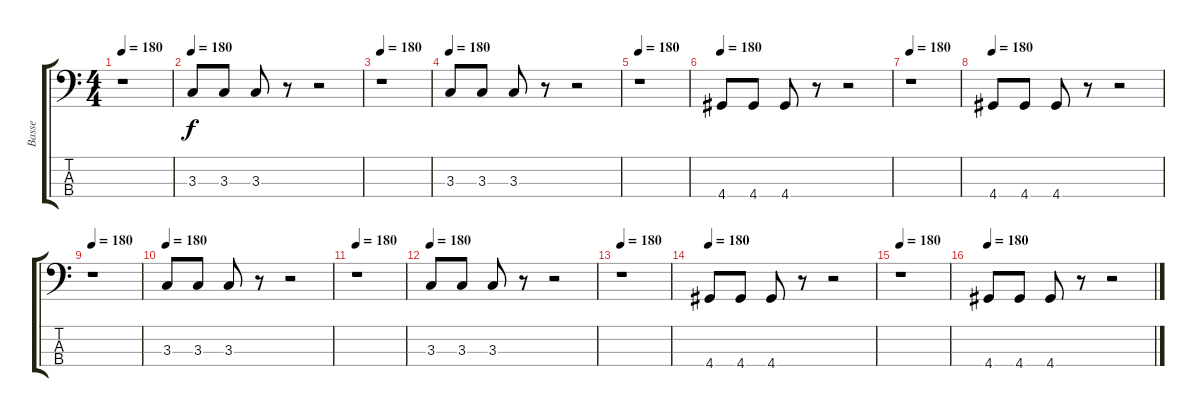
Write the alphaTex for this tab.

\track ("Basse" "Basse") {instrument electricbassfinger}
\staff {score tabs}
\tuning (G2 D2 A1 E1) {hide}
\ts (4 4)
\tempo 180
\clef f4
\ks c
r.1{dy f} |
\tempo 180
3.3.8 3.3.8 3.3.8 r.8 r.2 |
\tempo 180
r.1 |
\tempo 180
3.3.8 3.3.8 3.3.8 r.8 r.2 |
\tempo 180
r.1 |
\tempo 180
4.4.8 4.4.8 4.4.8 r.8 r.2 |
\tempo 180
r.1 |
\tempo 180
4.4.8 4.4.8 4.4.8 r.8 r.2 |
\tempo 180
r.1 |
\tempo 180
3.3.8 3.3.8 3.3.8 r.8 r.2 |
\tempo 180
r.1 |
\tempo 180
3.3.8 3.3.8 3.3.8 r.8 r.2 |
\tempo 180
r.1 |
\tempo 180
4.4.8 4.4.8 4.4.8 r.8 r.2 |
\tempo 180
r.1 |
\tempo 180
4.4.8 4.4.8 4.4.8 r.8 r.2
